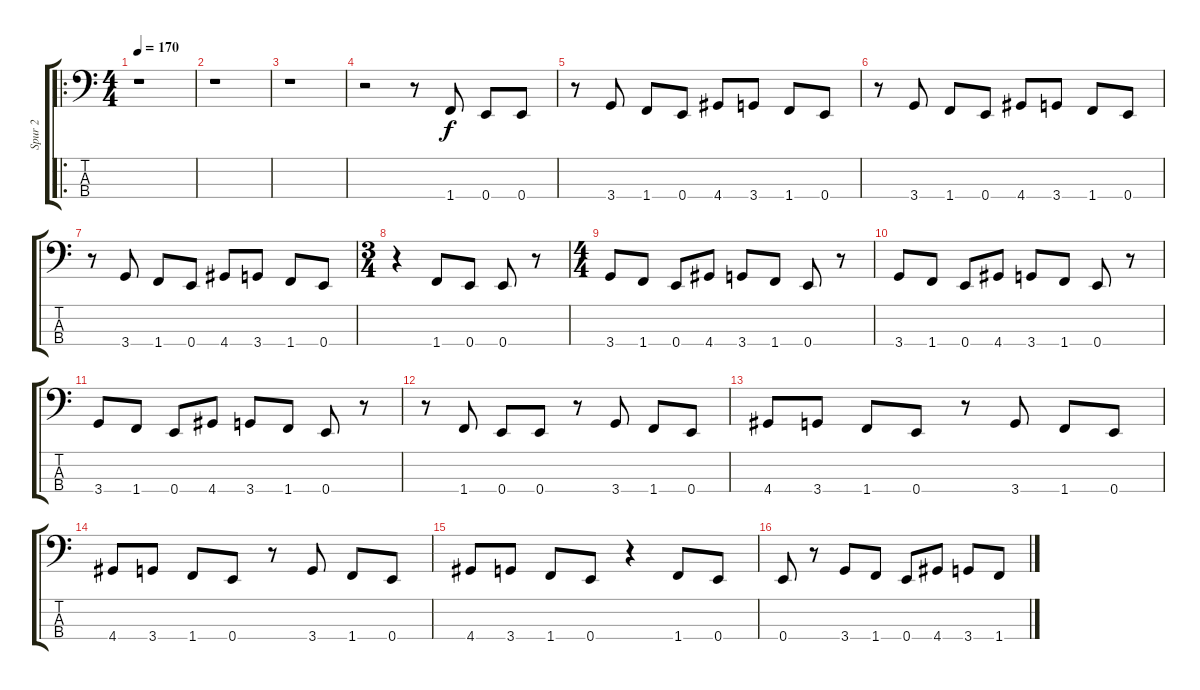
\track ("Spur 2" "Spur 2") {instrument electricbasspick}
\staff {score tabs}
\tuning (G2 D2 A1 E1) {hide}
\ro
\ts (4 4)
\tempo 170
\clef f4
\ks c
r.1{dy f instrument electricbasspick} |
r.1 |
r.1 |
r.2 r.8 1.4.8 0.4.8 0.4.8 |
r.8 3.4.8 1.4.8 0.4.8 4.4.8 3.4.8 1.4.8 0.4.8 |
r.8 3.4.8 1.4.8 0.4.8 4.4.8 3.4.8 1.4.8 0.4.8 |
r.8 3.4.8 1.4.8 0.4.8 4.4.8 3.4.8 1.4.8 0.4.8 |
\ts (3 4)
r.4 1.4.8 0.4.8 0.4.8 r.8 |
\ts (4 4)
3.4.8 1.4.8 0.4.8 4.4.8 3.4.8 1.4.8 0.4.8 r.8 |
3.4.8 1.4.8 0.4.8 4.4.8 3.4.8 1.4.8 0.4.8 r.8 |
3.4.8 1.4.8 0.4.8 4.4.8 3.4.8 1.4.8 0.4.8 r.8 |
r.8 1.4.8 0.4.8 0.4.8 r.8 3.4.8 1.4.8 0.4.8 |
4.4.8 3.4.8 1.4.8 0.4.8 r.8 3.4.8 1.4.8 0.4.8 |
4.4.8 3.4.8 1.4.8 0.4.8 r.8 3.4.8 1.4.8 0.4.8 |
4.4.8 3.4.8 1.4.8 0.4.8 r.4 1.4.8 0.4.8 |
0.4.8 r.8 3.4.8 1.4.8 0.4.8 4.4.8 3.4.8 1.4.8
